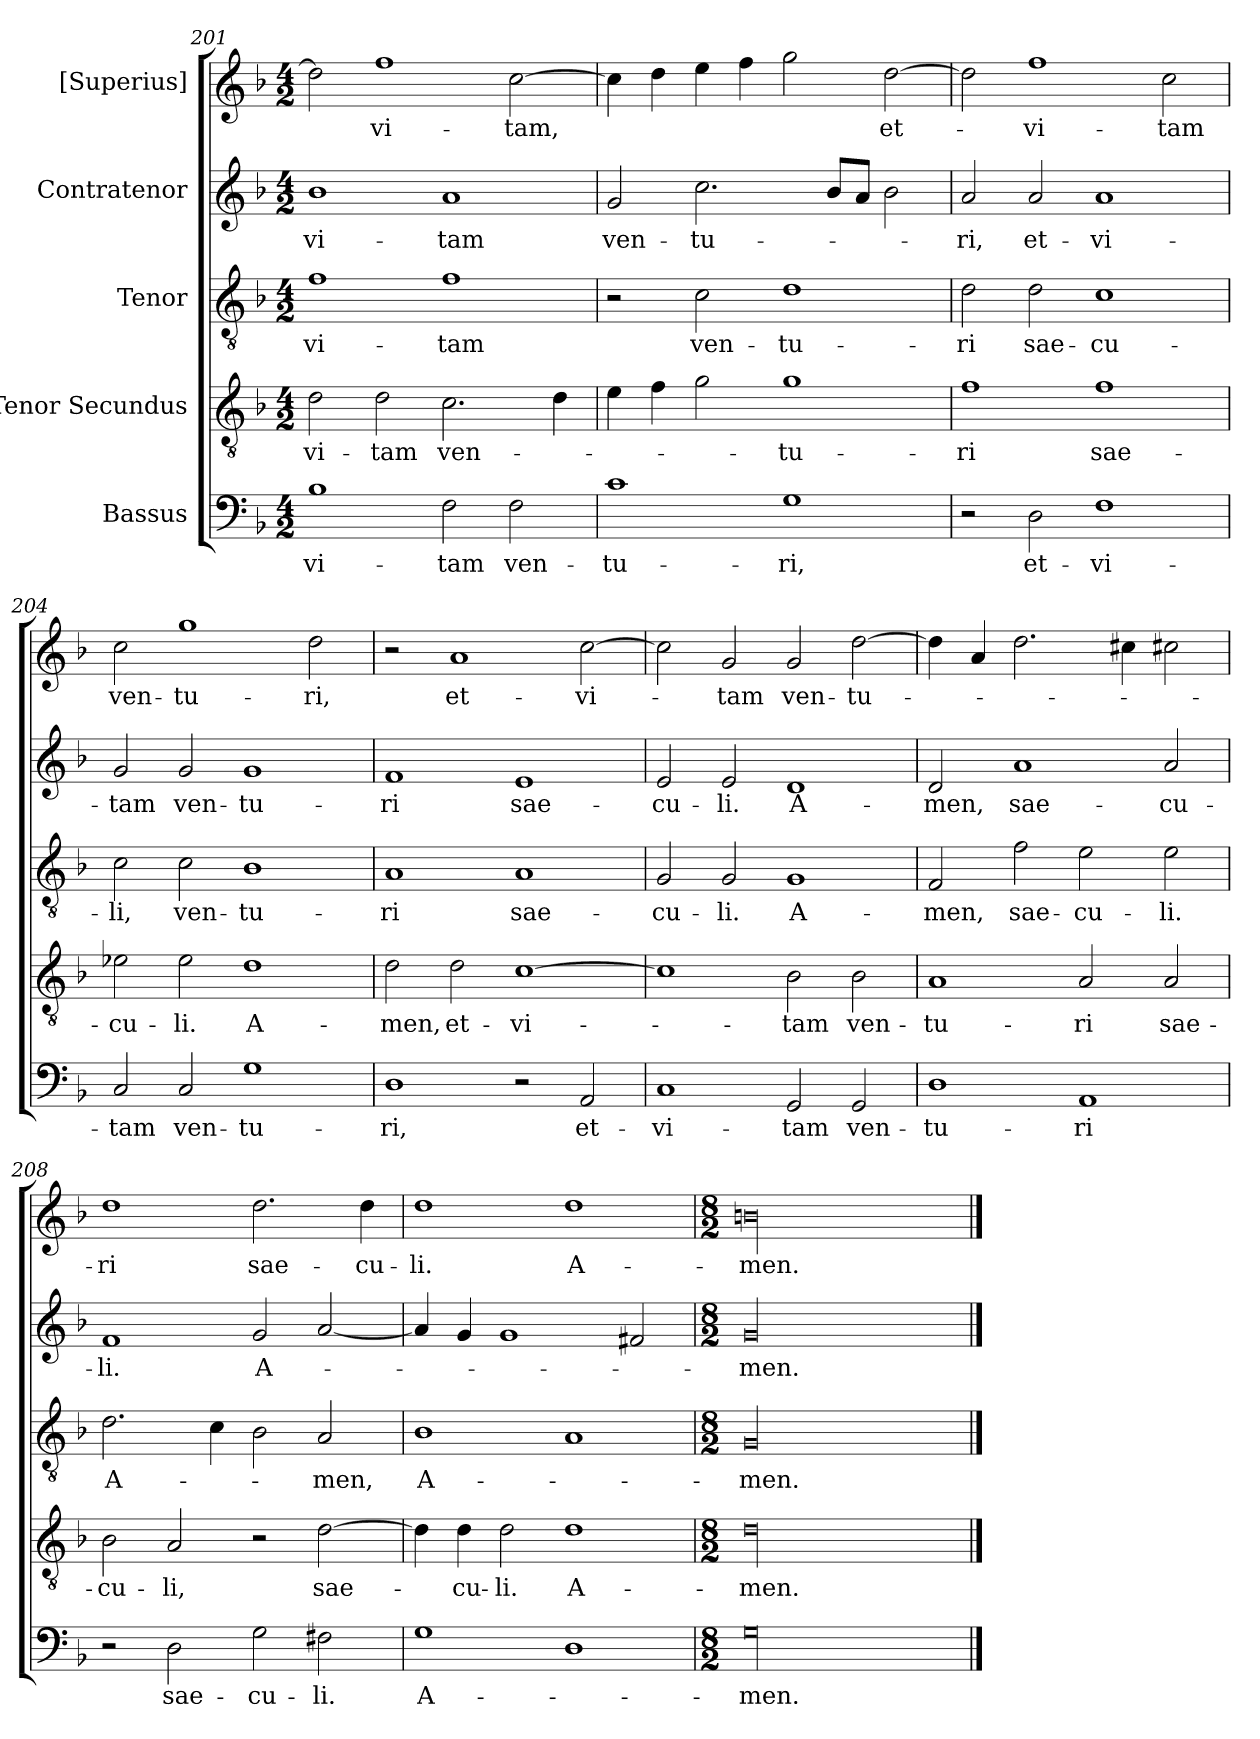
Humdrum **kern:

**kern	**text	**kern	**text	**kern	**text	**kern	**text	**kern	**text
*part5	*part5	*part4	*part4	*part3	*part3	*part2	*part2	*part1	*part1
*staff5	*staff5	*staff4	*staff4	*staff3	*staff3	*staff2	*staff2	*staff1	*staff1
*I"Bassus	*	*I"Tenor Secundus	*	*I"Tenor	*	*I"Contratenor	*	*I"[Superius]	*
*clefF4	*	*clefGv2	*	*clefGv2	*	*clefG2	*	*clefG2	*
*k[b-]	*	*k[b-]	*	*k[b-]	*	*k[b-]	*	*k[b-]	*
*M4/2	*	*M4/2	*	*M4/2	*	*M4/2	*	*M4/2	*
=201	=201	=201	=201	=201	=201	=201	=201	=201	=201
1B-\	vi-	2d\	vi-	1f\	vi-	1b-\	vi-	2dd\]	.
.	.	2d\	-tam	.	.	.	.	1ff\	vi-
2F\	-tam	2.c\	ven-	1f\	-tam	1a/	-tam	.	.
2F\	ven-	.	.	.	.	.	.	[2cc\	-tam,
.	.	4d\	.	.	.	.	.	.	.
=202	=202	=202	=202	=202	=202	=202	=202	=202	=202
1c\	-tu-	4e\	.	2r	.	2g/	ven-	4cc\]	.
.	.	4f\	.	.	.	.	.	4dd\	.
.	.	2g\	.	2c\	ven-	2.cc\	-tu-	4ee\	.
.	.	.	.	.	.	.	.	4ff\	.
1G\	-ri,	1g\	-tu-	1d\	-tu-	.	.	2gg\	.
.	.	.	.	.	.	8b-/L	.	.	.
.	.	.	.	.	.	8a/J	.	.	.
.	.	.	.	.	.	2b-\	.	[2dd\	et-
=203	=203	=203	=203	=203	=203	=203	=203	=203	=203
2r	.	1f\	-ri	2d\	-ri	2a/	-ri,	2dd\]	.
2D\	et-	.	.	2d\	sae-	2a/	et-	1ff\	vi-
1F\	vi-	1f\	sae-	1c\	-cu-	1a/	vi-	.	.
.	.	.	.	.	.	.	.	2cc\	-tam
=204	=204	=204	=204	=204	=204	=204	=204	=204	=204
2C/	-tam	2e-X\	-cu-	2c\	-li,	2g/	-tam	2cc\	ven-
2C/	ven-	2e-\	-li.	2c\	ven-	2g/	ven-	1gg\	-tu-
1G\	-tu-	1d\	A-	1B-\	-tu-	1g/	-tu-	.	.
.	.	.	.	.	.	.	.	2dd\	-ri,
=205	=205	=205	=205	=205	=205	=205	=205	=205	=205
1D\	-ri,	2d\	-men,	1A/	-ri	1f/	-ri	2r	.
.	.	2d\	et-	.	.	.	.	1a/	et-
2r	.	[1c\	vi-	1A/	sae-	1e/	sae-	.	.
2AA/	et-	.	.	.	.	.	.	[2cc\	vi-
=206	=206	=206	=206	=206	=206	=206	=206	=206	=206
1C/	vi-	1c\]	.	2G/	-cu-	2e/	-cu-	2cc\]	.
.	.	.	.	2G/	-li.	2e/	-li.	2g/	-tam
2GG/	-tam	2B-\	-tam	1G/	A-	1d/	A-	2g/	ven-
2GG/	ven-	2B-\	ven-	.	.	.	.	[2dd\	-tu-
=207	=207	=207	=207	=207	=207	=207	=207	=207	=207
1D\	-tu-	1A/	-tu-	2F/	-men,	2d/	-men,	4dd\]	.
.	.	.	.	.	.	.	.	4a/	.
.	.	.	.	2f\	sae-	1a/	sae-	2.dd\	.
1AA/	-ri	2A/	-ri	2e\	-cu-	.	.	.	.
.	.	.	.	.	.	.	.	4cc#X\	.
.	.	2A/	sae-	2e\	-li.	2a/	-cu-	2cc#X\	.
=208	=208	=208	=208	=208	=208	=208	=208	=208	=208
2r	.	2B-\	-cu-	2.d\	A-	1f/	-li.	1dd\	-ri
2D\	sae-	2A/	-li,	.	.	.	.	.	.
.	.	.	.	4c\	.	.	.	.	.
2G\	-cu-	2r	.	2B-\	.	2g/	A-	2.dd\	sae-
2F#X\	-li.	[2d\	sae-	2A/	-men,	[2a/	.	.	.
.	.	.	.	.	.	.	.	4dd\	-cu-
=209	=209	=209	=209	=209	=209	=209	=209	=209	=209
1G\	A-	4d\]	.	1B-\	A-	4a/]	.	1dd\	-li.
.	.	4d\	-cu-	.	.	4g/	.	.	.
.	.	2d\	-li.	.	.	1g/	.	.	.
1D\	.	1d\	A-	1A/	.	.	.	1dd\	A-
.	.	.	.	.	.	2f#X/	.	.	.
=210	=210	=210	=210	=210	=210	=210	=210	=210	=210
*M8/2	*	*M8/2	*	*M8/2	*	*M8/2	*	*M8/2	*
00G\	-men.	00d\	-men.	00G/	-men.	00g/	-men.	00bn\	-men.
==	==	==	==	==	==	==	==	==	==
*-	*-	*-	*-	*-	*-	*-	*-	*-	*-
